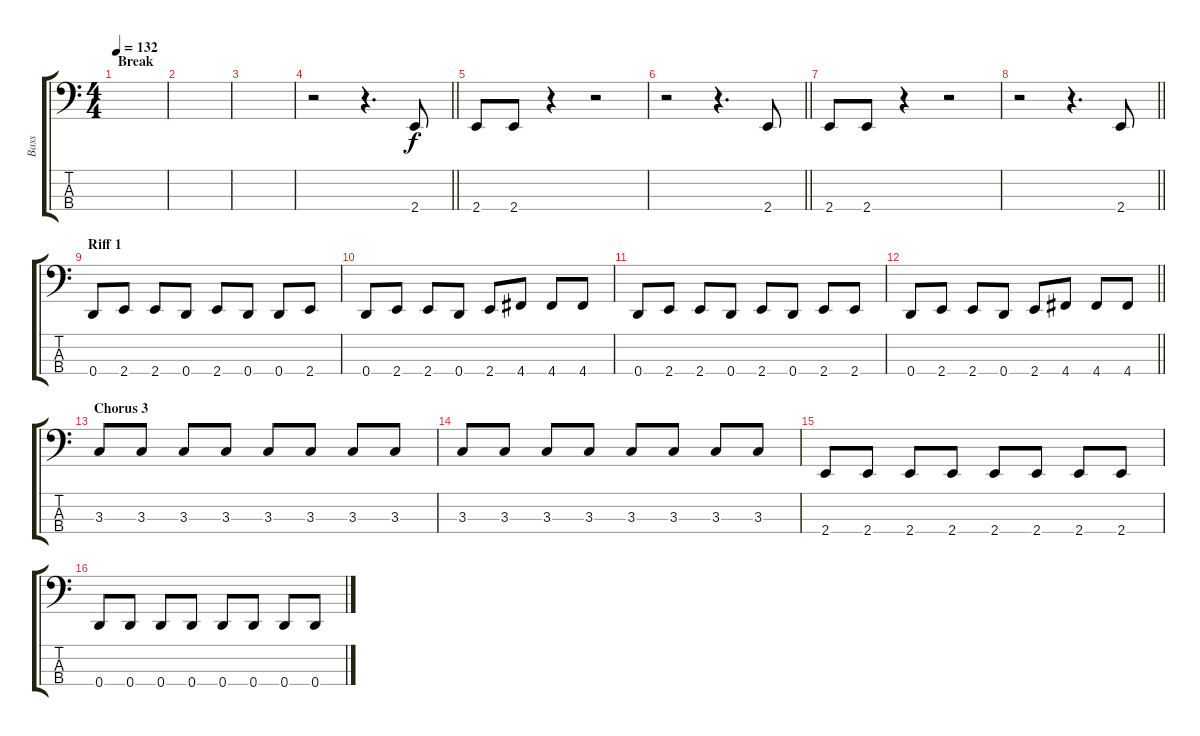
\track ("Bass" "Bass") {instrument electricbassfinger}
\staff {score tabs}
\tuning (G2 D2 A1 D1) {hide}
\ts (4 4)
\section ("" "Break")
\tempo 132
\clef f4
\ks c
|
|
|
\barLineRight lightlight
r.2 r.4{d} 2.4.8 |
2.4.8 2.4.8 r.4 r.2 |
\barLineRight lightlight
r.2 r.4{d} 2.4.8 |
2.4.8 2.4.8 r.4 r.2 |
\barLineRight lightlight
r.2 r.4{d} 2.4.8 |
\section ("" "Riff 1")
0.4.8 2.4.8 2.4.8 0.4.8 2.4.8 0.4.8 0.4.8 2.4.8 |
0.4.8 2.4.8 2.4.8 0.4.8 2.4.8 4.4.8 4.4.8 4.4.8 |
0.4.8 2.4.8 2.4.8 0.4.8 2.4.8 0.4.8 2.4.8 2.4.8 |
\barLineRight lightlight
0.4.8 2.4.8 2.4.8 0.4.8 2.4.8 4.4.8 4.4.8 4.4.8 |
\section ("" "Chorus 3")
3.3.8 3.3.8 3.3.8 3.3.8 3.3.8 3.3.8 3.3.8 3.3.8 |
3.3.8 3.3.8 3.3.8 3.3.8 3.3.8 3.3.8 3.3.8 3.3.8 |
2.4.8 2.4.8 2.4.8 2.4.8 2.4.8 2.4.8 2.4.8 2.4.8 |
0.4.8 0.4.8 0.4.8 0.4.8 0.4.8 0.4.8 0.4.8 0.4.8
